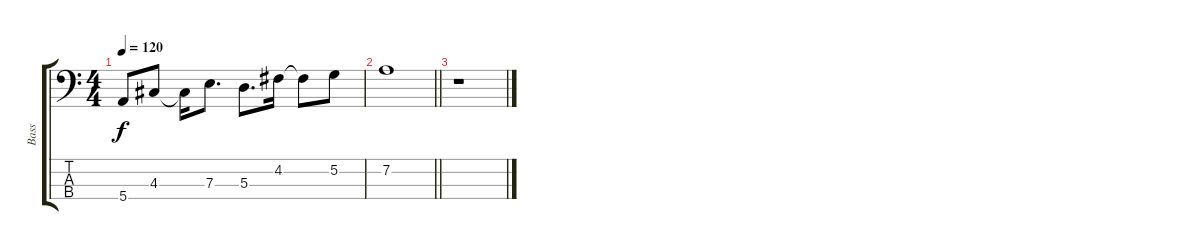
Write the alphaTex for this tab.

\track ("Bass" "Bass") {instrument electricbasspick}
\staff {score tabs}
\tuning (G2 D2 A1 E1) {hide}
\ts (4 4)
\tempo 120
\clef f4
\ks c
5.4.8{dy f} 4.3.8 4.3{t}.16 7.3.8{d} 5.3.8{d} 4.2.16 4.2{t}.8 5.2.8 |
\barLineRight lightlight
7.2.1 |
r.1
